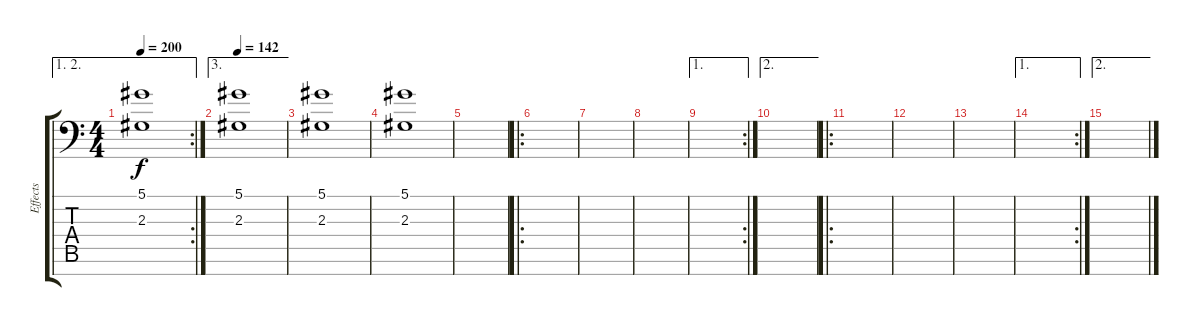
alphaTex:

\track ("Effects" "Effects") {instrument acousticgrandpiano}
\staff {score tabs}
\tuning (Eb4 Bb3 Gb3 Db3 Ab2 Eb2 Bb1) {hide}
\ae (1 2)
\rc 2
\ts (4 4)
\tempo 200
\clef f4
\ks c
(5.1 2.3).1{dy f} |
\ae 3
\tempo 142
(5.1 2.3).1 |
(5.1 2.3).1 |
(5.1 2.3).1 |
|
\ro
|
|
|
\ae 1
\rc 2
|
\ae 2
|
\ro
|
|
|
\ae 1
\rc 2
|
\ae 2
